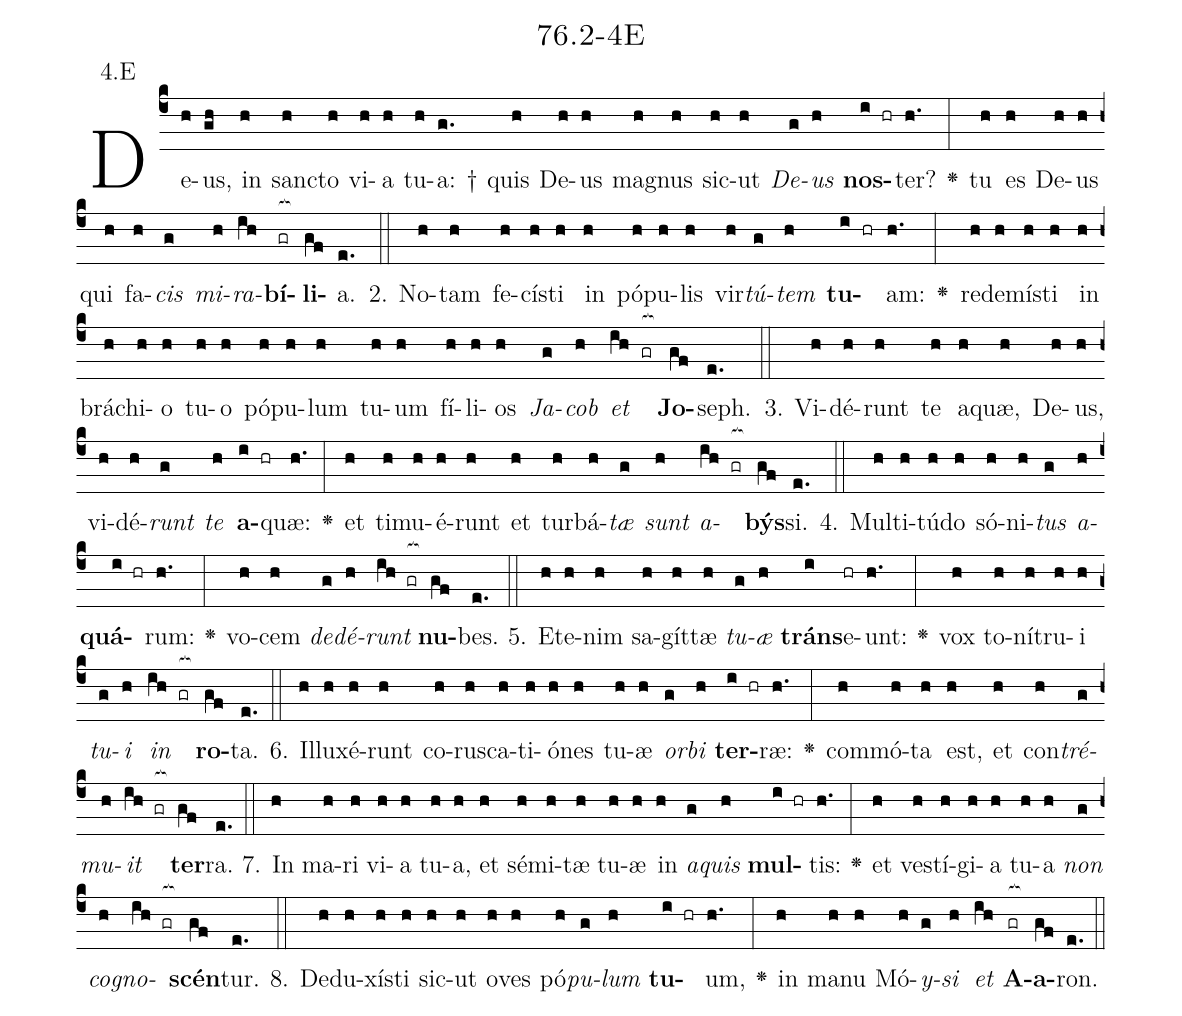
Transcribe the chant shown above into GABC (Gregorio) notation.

name: 76.2-4E;
annotation: 4.E;
%%
(c4)De(h)us,(gh) in(h) sanc(h)to(h) vi(h)a(h) tu(h)a: †(g.) quis(h) De(h)us(h) ma(h)gnus(h) sic(h)ut(h) <i>De</i>(g)<i>us</i>(h) <b>nos</b>(i hr)ter?(h.) <v>\greheightstar</v>(:) tu(h) es(h) De(h)us(h) qui(h) fa(h)<i>cis</i>(g) <i>mi</i>(h)<i>ra</i>(ih)<b>bí</b>(gr[ocb:1{])<b>li</b>(gf[ocb:0}])a.(e.) (::)
2. No(h)tam(h) fe(h)cís(h)ti(h) in(h) pó(h)pu(h)lis(h) vir(h)<i>tú</i>(g)<i>tem</i>(h) <b>tu</b>(i hr)am:(h.) <v>\greheightstar</v>(:) red(h)e(h)mís(h)ti(h) in(h) brá(h)chi(h)o(h) tu(h)o(h) pó(h)pu(h)lum(h) tu(h)um(h) fí(h)li(h)os(h) <i>Ja</i>(g)<i>cob</i>(h) <i>et</i>(ih gr[ocb:1{]) <b>Jo</b>(gf[ocb:0}])seph.(e.) (::)
3. Vi(h)dé(h)runt(h) te(h) a(h)quæ,(h) De(h)us,(h) vi(h)dé(h)<i>runt</i>(g) <i>te</i>(h) <b>a</b>(i hr)quæ:(h.) <v>\greheightstar</v>(:) et(h) ti(h)mu(h)é(h)runt(h) et(h) tur(h)bá(h)<i>tæ</i>(g) <i>sunt</i>(h) <i>a</i>(ih gr[ocb:1{])<b>býs</b>(gf[ocb:0}])si.(e.) (::)
4. Mul(h)ti(h)tú(h)do(h) só(h)ni(h)<i>tus</i>(g) <i>a</i>(h)<b>quá</b>(i hr)rum:(h.) <v>\greheightstar</v>(:) vo(h)cem(h) <i>de</i>(g)<i>dé</i>(h)<i>runt</i>(ih gr[ocb:1{]) <b>nu</b>(gf[ocb:0}])bes.(e.) (::)
5. Et(h)e(h)nim(h) sa(h)gít(h)tæ(h) <i>tu</i>(g)<i>æ</i>(h) <b>tráns</b>(i)e(hr)unt:(h.) <v>\greheightstar</v>(:) vox(h) to(h)ní(h)tru(h)i(h) <i>tu</i>(g)<i>i</i>(h) <i>in</i>(ih gr[ocb:1{]) <b>ro</b>(gf[ocb:0}])ta.(e.) (::)
6. Il(h)lu(h)xé(h)runt(h) co(h)rus(h)ca(h)ti(h)ó(h)nes(h) tu(h)æ(h) <i>or</i>(g)<i>bi</i>(h) <b>ter</b>(i hr)ræ:(h.) <v>\greheightstar</v>(:) com(h)mó(h)ta(h) est,(h) et(h) con(h)<i>tré</i>(g)<i>mu</i>(h)<i>it</i>(ih gr[ocb:1{]) <b>ter</b>(gf[ocb:0}])ra.(e.) (::)
7. In(h) ma(h)ri(h) vi(h)a(h) tu(h)a,(h) et(h) sé(h)mi(h)tæ(h) tu(h)æ(h) in(h) <i>a</i>(g)<i>quis</i>(h) <b>mul</b>(i hr)tis:(h.) <v>\greheightstar</v>(:) et(h) ves(h)tí(h)gi(h)a(h) tu(h)a(h) <i>non</i>(g) <i>co</i>(h)<i>gno</i>(ih gr[ocb:1{])<b>scén</b>(gf[ocb:0}])tur.(e.) (::)
8. De(h)du(h)xís(h)ti(h) sic(h)ut(h) o(h)ves(h) pó(h)<i>pu</i>(g)<i>lum</i>(h) <b>tu</b>(i hr)um,(h.) <v>\greheightstar</v>(:) in(h) ma(h)nu(h) Mó(h)<i>y</i>(g)<i>si</i>(h) <i>et</i>(ih) <b>A</b>(gr[ocb:1{])<b>a</b>(gf[ocb:0}])ron.(e.) (::)
